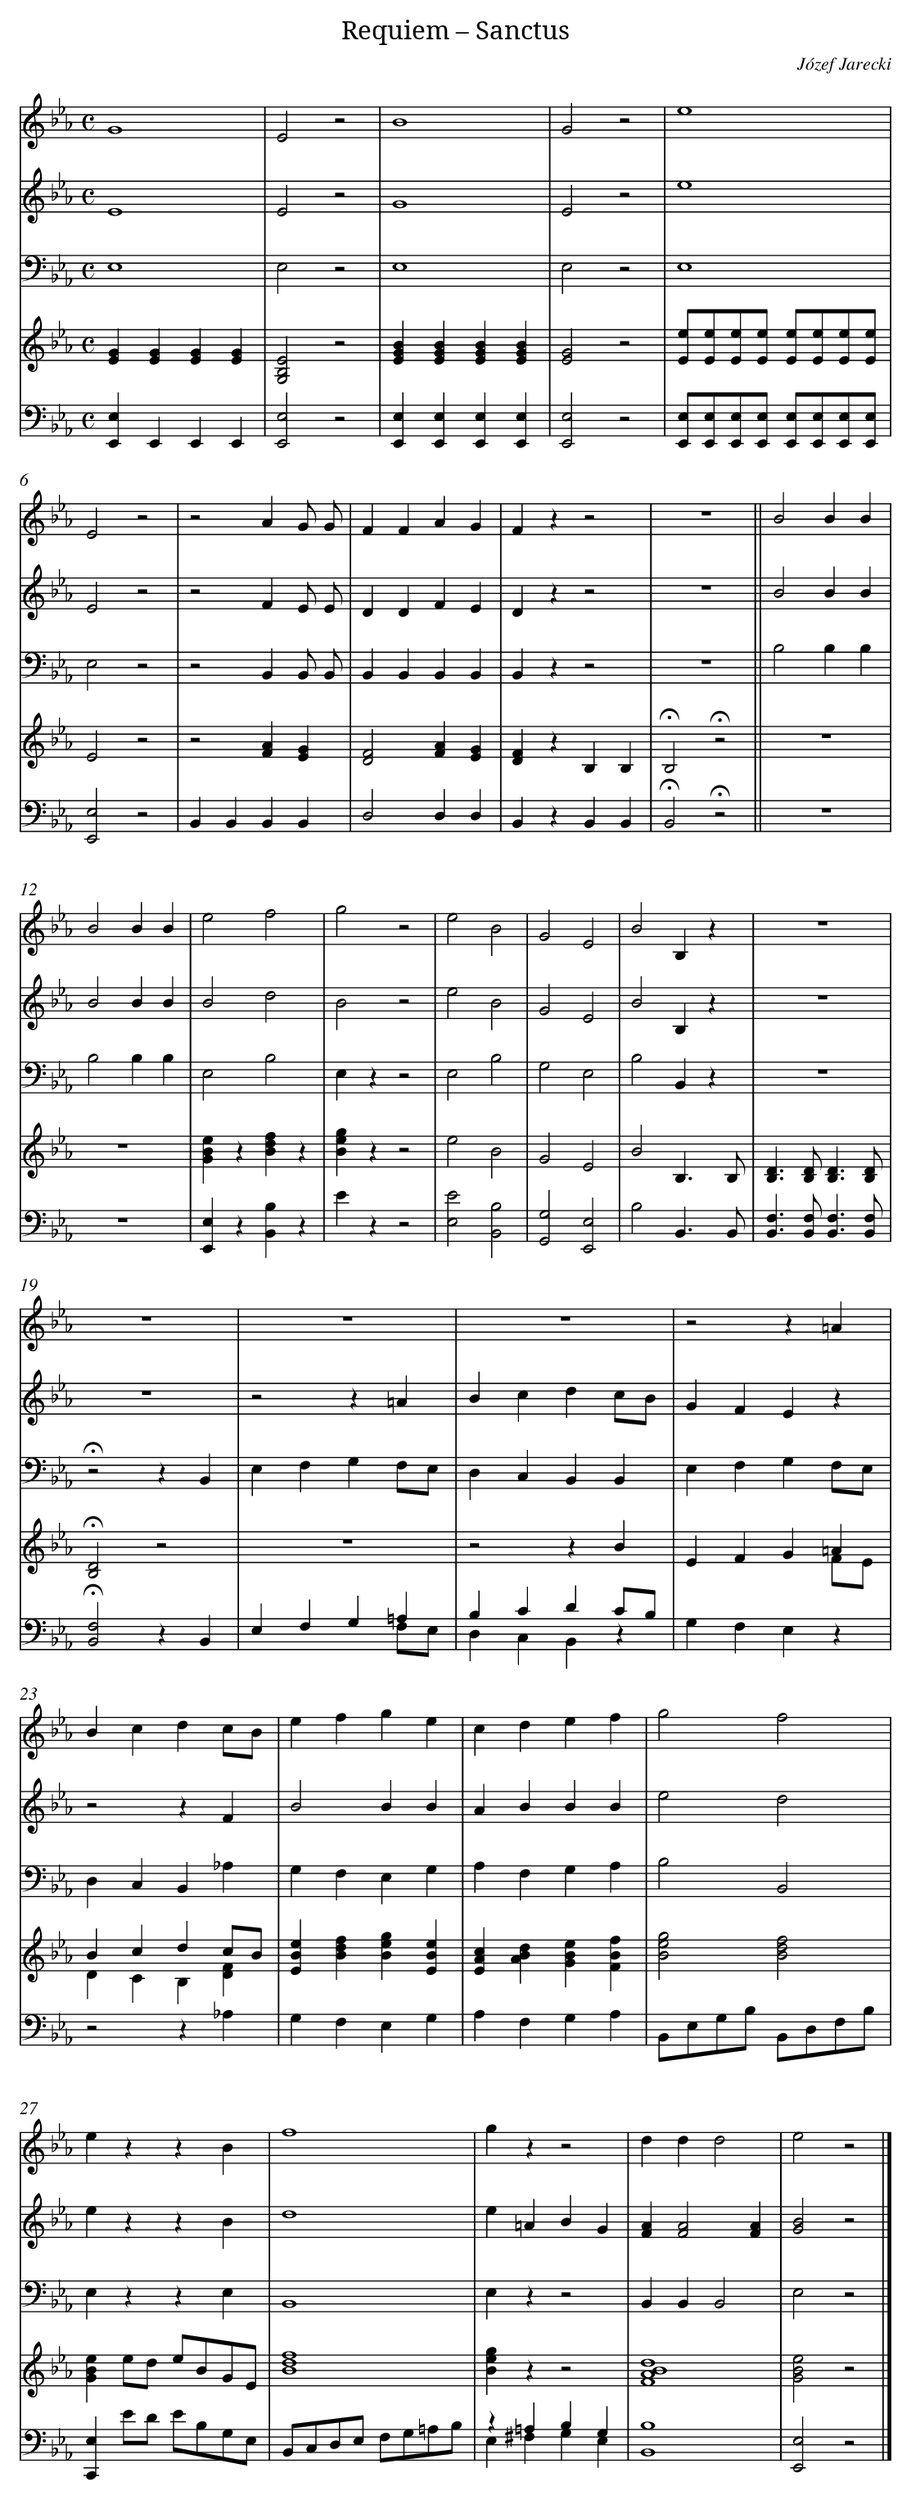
X:1
T: Requiem – Sanctus
C: Józef Jarecki
L: 1/4
M: C
V: 1 clef=treble
V: 2 clef=treble
V: 3 clef=bass
V: 4 clef=treble
V: 5 clef=bass
K: Eb
[V:1] G4 |
[V:2] E4 |
[V:3] E,4 |
[V:4] [EG][EG][EG][EG] |
[V:5] [E,,E,]E,,E,,E,, |
[V:1] E2z2 |
[V:2] E2z2 |
[V:3] E,2z2 |
[V:4] [G,2B,2E2]z2 |
[V:5] [E,,2E,2]z2 |
[V:1] B4 |
[V:2] G4 |
[V:3] E,4 |
[V:4] [EGB][EGB][EGB][EGB] |
[V:5] [E,,E,][E,,E,][E,,E,][E,,E,] |
[V:1] G2z2 |
[V:2] E2z2 |
[V:3] E,2z2 |
[V:4] [E2G2]z2 |
[V:5] [E,,2E,2]z2 |
[V:1] e4 |
[V:2] e4 |
[V:3] E,4 |
[V:4] [E/e/][E/e/][E/e/][E/e/] [E/e/][E/e/][E/e/][E/e/] |
[V:5] [E,,/E,/][E,,/E,/][E,,/E,/][E,,/E,/] [E,,/E,/][E,,/E,/][E,,/E,/][E,,/E,/] |
[V:1] E2z2 |
[V:2] E2z2 |
[V:3] E,2z2 |
[V:4] E2z2 |
[V:5] [E,,2E,2]z2 |
[V:1] z2AG/ G/ |
[V:2] z2FE/ E/ |
[V:3] z2B,,B,,/ B,,/ |
[V:4] z2[FA][EG] |
[V:5] B,,B,,B,,B,, |
[V:1] FFAG |
[V:2] DDFE |
[V:3] B,,B,,B,,B,, |
[V:4] [D2F2][FA][EG] |
[V:5] D,2D,D, |
[V:1] Fzz2 |
[V:2] Dzz2 |
[V:3] B,,zz2 |
[V:4] [DF]zB,B, |
[V:5] B,,zB,,B,, |
[V:1] z4 ||
[V:2] z4 ||
[V:3] z4 ||
[V:4] !fermata!B,2!fermata!z2 ||
[V:5] !fermata!B,,2!fermata!z2 ||
[V:1] B2BB |
[V:2] B2BB |
[V:3] B,2B,B, |
[V:4] z4 |
[V:5] z4 |
[V:1] B2BB |
[V:2] B2BB |
[V:3] B,2B,B, |
[V:4] z4 |
[V:5] z4 |
[V:1] e2f2 |
[V:2] B2d2 |
[V:3] E,2B,2 |
[V:4] [GBe]z[Bdf]z |
[V:5] [E,,E,]z[B,,B,]z |
[V:1] g2z2 |
[V:2] B2z2 |
[V:3] E,zz2 |
[V:4] [Beg]zz2 |
[V:5] Ezz2 |
[V:1] e2B2 |
[V:2] e2B2 |
[V:3] E,2B,2 |
[V:4] e2B2 |
[V:5] [E,2E2][B,,2B,2] |
[V:1] G2E2 |
[V:2] G2E2 |
[V:3] G,2E,2 |
[V:4] G2E2 |
[V:5] [G,,2G,2][E,,2E,2] |
[V:1] B2B,z |
[V:2] B2B,z |
[V:3] B,2B,,z |
[V:4] B2B,3/B,/ |
[V:5] B,2B,,3/B,,/ |
[V:1] z4 |
[V:2] z4 |
[V:3] z4 |
[V:4] [B,D]>[B,D][B,3/D3/][B,/D/] |
[V:5] [B,,F,]>[B,,F,][B,,3/F,3/][B,,/F,/] |
[V:1] z4 |
[V:2] z4 |
[V:3] !fermata!z2zB,, |
[V:4] !fermata![B,2D2]z2 |
[V:5] !fermata![B,,2F,2]zB,, |
[V:1] z4 |
[V:2] z2z=A |
[V:3] E,F,G,F,/E,/ |
[V:4] z4 |
[V:5] E,F,G,=A, & x3F,/E,/ |
[V:1] z4 |
[V:2] Bcdc/B/ |
[V:3] D,C,B,,B,, |
[V:4] z2zB |
[V:5] B,CDC/B,/ & D,C,B,,z |
[V:1] z2z=A |
[V:2] GFEz |
[V:3] E,F,G,F,/E,/ |
[V:4] EFG=A & x3F/E/ |
[V:5] G,F,E,z |
[V:1] Bcdc/B/ |
[V:2] z2zF |
[V:3] D,C,B,,_A, |
[V:4] Bcdc/B/ & DCB,[DF] |
[V:5] z2z_A, |
[V:1] efge |
[V:2] B2BB |
[V:3] G,F,E,G, |
[V:4] [EBe][Bdf][Beg][EBe] |
[V:5] G,F,E,G, |
[V:1] cdef |
[V:2] ABBB |
[V:3] A,F,G,A, |
[V:4] [EAc][ABd][GBe][FBf] |
[V:5] A,F,G,A, |
[V:1] g2f2 |
[V:2] e2d2 |
[V:3] B,2B,,2 |
[V:4] [B2e2g2][B2d2f2] |
[V:5] B,,/E,/G,/B,/ B,,/D,/F,/B,/ |
[V:1] ezzB |
[V:2] ezzB |
[V:3] E,zzE, |
[V:4] [GBe]e/d/ e/B/G/E/ |
[V:5] [C,,E,]E/D/ E/B,/G,/E,/ |
[V:1] f4 |
[V:2] d4 |
[V:3] B,,4 |
[V:4] [B4d4f4] |
[V:5] B,,/C,/D,/E,/ F,/G,/=A,/B,/- |
[V:1] gzz2 |
[V:2] e=ABG |
[V:3] E,zz2 |
[V:4] [Beg]zz2 |
[V:5] z=A,B,G, & E,^F,G,E, |
[V:1] ddd2 |
[V:2] [FA][F2A2][FA] |
[V:3] B,,B,,B,,2 |
[V:4] [F4A4B4d4] |
[V:5] [B,,4B,4] |
[V:1] e2z2 |]
[V:2] [G2B2]z2 |]
[V:3] E,2z2 |]
[V:4] [G2B2e2]z2 |]
[V:5] [E,,2E,2]z2 |]
